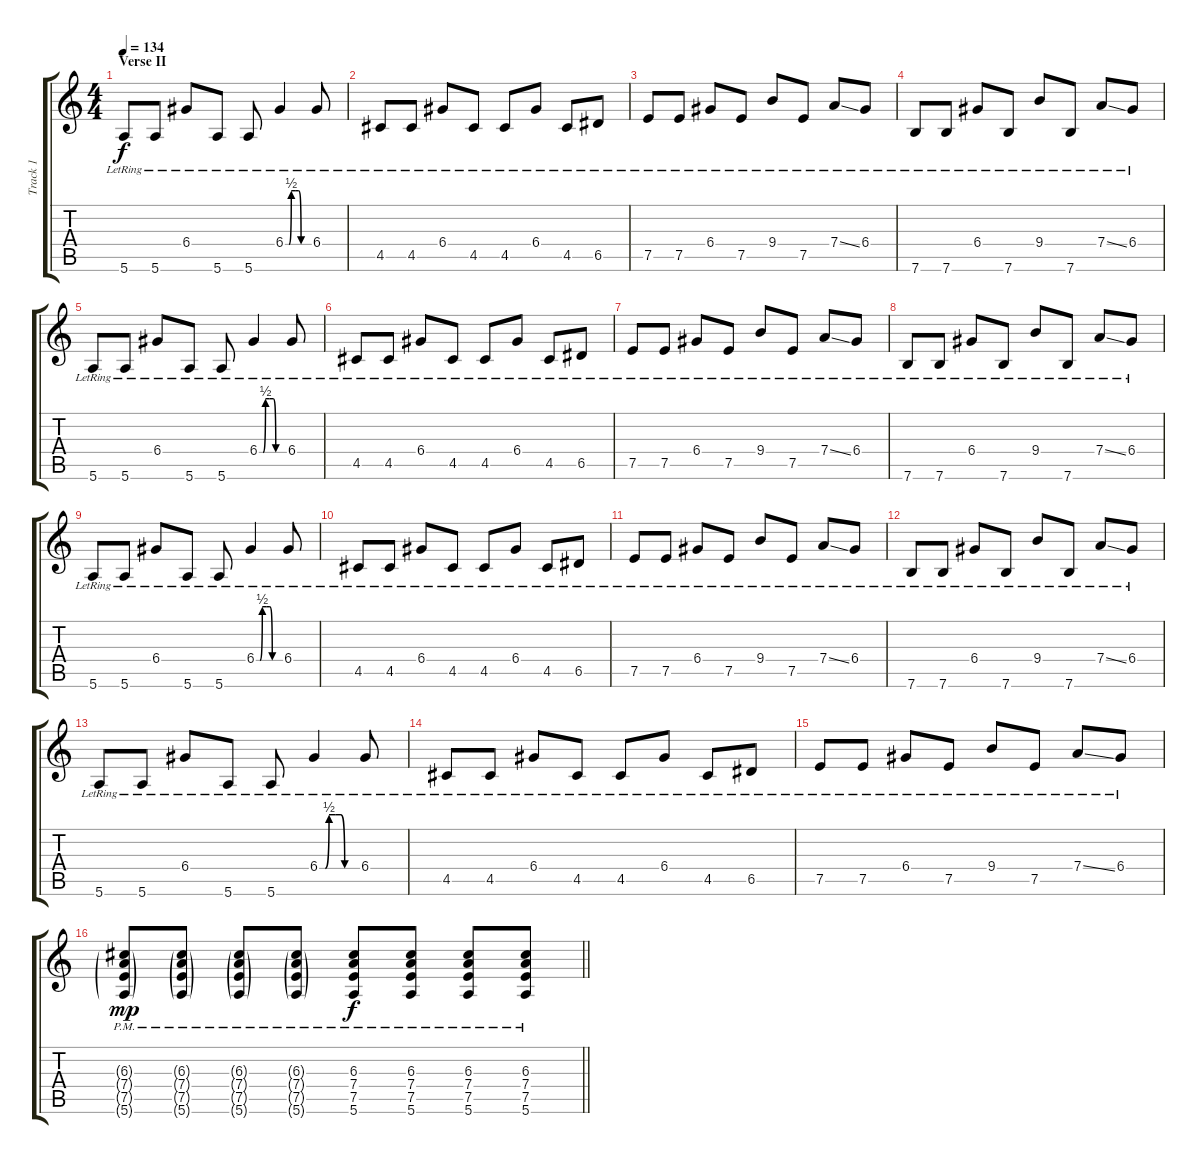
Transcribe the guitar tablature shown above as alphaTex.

\track ("Track 1" "Track 1") {instrument electricguitarjazz}
\staff {score tabs}
\tuning (E4 B3 G3 D3 A2 E2) {hide}
\ts (4 4)
\section ("" "Verse II")
\tempo 134
\clef g2
\ks c
5.6{lr}.8{dy f instrument electricguitarjazz} 5.6{lr}.8 6.4{lr}.8 5.6{lr}.8 5.6{lr}.8 6.4{be (custom 0 0 9 0 15 2 25 2 34 2 40 0 60 0) lr}.4 6.4{lr}.8 |
4.5{lr}.8 4.5{lr}.8 6.4{lr}.8 4.5{lr}.8 4.5{lr}.8 6.4{lr}.8 4.5{lr}.8 6.5{lr}.8 |
7.5{lr}.8 7.5{lr}.8 6.4{lr}.8 7.5{lr}.8 9.4{lr}.8 7.5{lr}.8 7.4{ss lr}.8 6.4{lr}.8 |
7.6{lr}.8 7.6{lr}.8 6.4{lr}.8 7.6{lr}.8 9.4{lr}.8 7.6{lr}.8 7.4{ss lr}.8 6.4{lr}.8 |
5.6{lr}.8 5.6{lr}.8 6.4{lr}.8 5.6{lr}.8 5.6{lr}.8 6.4{be (custom 0 0 9 0 15 2 25 2 34 2 40 0 60 0) lr}.4 6.4{lr}.8 |
4.5{lr}.8 4.5{lr}.8 6.4{lr}.8 4.5{lr}.8 4.5{lr}.8 6.4{lr}.8 4.5{lr}.8 6.5{lr}.8 |
7.5{lr}.8 7.5{lr}.8 6.4{lr}.8 7.5{lr}.8 9.4{lr}.8 7.5{lr}.8 7.4{ss lr}.8 6.4{lr}.8 |
7.6{lr}.8 7.6{lr}.8 6.4{lr}.8 7.6{lr}.8 9.4{lr}.8 7.6{lr}.8 7.4{ss lr}.8 6.4{lr}.8 |
5.6{lr}.8 5.6{lr}.8 6.4{lr}.8 5.6{lr}.8 5.6{lr}.8 6.4{be (custom 0 0 9 0 15 2 25 2 34 2 40 0 60 0) lr}.4 6.4{lr}.8 |
4.5{lr}.8 4.5{lr}.8 6.4{lr}.8 4.5{lr}.8 4.5{lr}.8 6.4{lr}.8 4.5{lr}.8 6.5{lr}.8 |
7.5{lr}.8 7.5{lr}.8 6.4{lr}.8 7.5{lr}.8 9.4{lr}.8 7.5{lr}.8 7.4{ss lr}.8 6.4{lr}.8 |
7.6{lr}.8 7.6{lr}.8 6.4{lr}.8 7.6{lr}.8 9.4{lr}.8 7.6{lr}.8 7.4{ss lr}.8 6.4{lr}.8 |
5.6{lr}.8 5.6{lr}.8 6.4{lr}.8 5.6{lr}.8 5.6{lr}.8 6.4{be (custom 0 0 9 0 15 2 25 2 34 2 40 0 60 0) lr}.4 6.4{lr}.8 |
4.5{lr}.8 4.5{lr}.8 6.4{lr}.8 4.5{lr}.8 4.5{lr}.8 6.4{lr}.8 4.5{lr}.8 6.5{lr}.8 |
7.5{lr}.8 7.5{lr}.8 6.4{lr}.8 7.5{lr}.8 9.4{lr}.8 7.5{lr}.8 7.4{ss lr}.8 6.4{lr}.8 |
\barLineRight lightlight
(6.3{g} 7.4{g} 7.5{g pm} 5.6{g pm}).8{dy mp} (6.3{g} 7.4{g} 7.5{g pm} 5.6{g pm}).8 (6.3{g} 7.4{g} 7.5{g pm} 5.6{g pm}).8 (6.3{g} 7.4{g} 7.5{g pm} 5.6{g pm}).8 (6.3 7.4 7.5{pm} 5.6{pm}).8{dy f} (6.3 7.4 7.5{pm} 5.6{pm}).8 (6.3 7.4 7.5{pm} 5.6{pm}).8 (6.3 7.4 7.5{pm} 5.6{pm}).8
